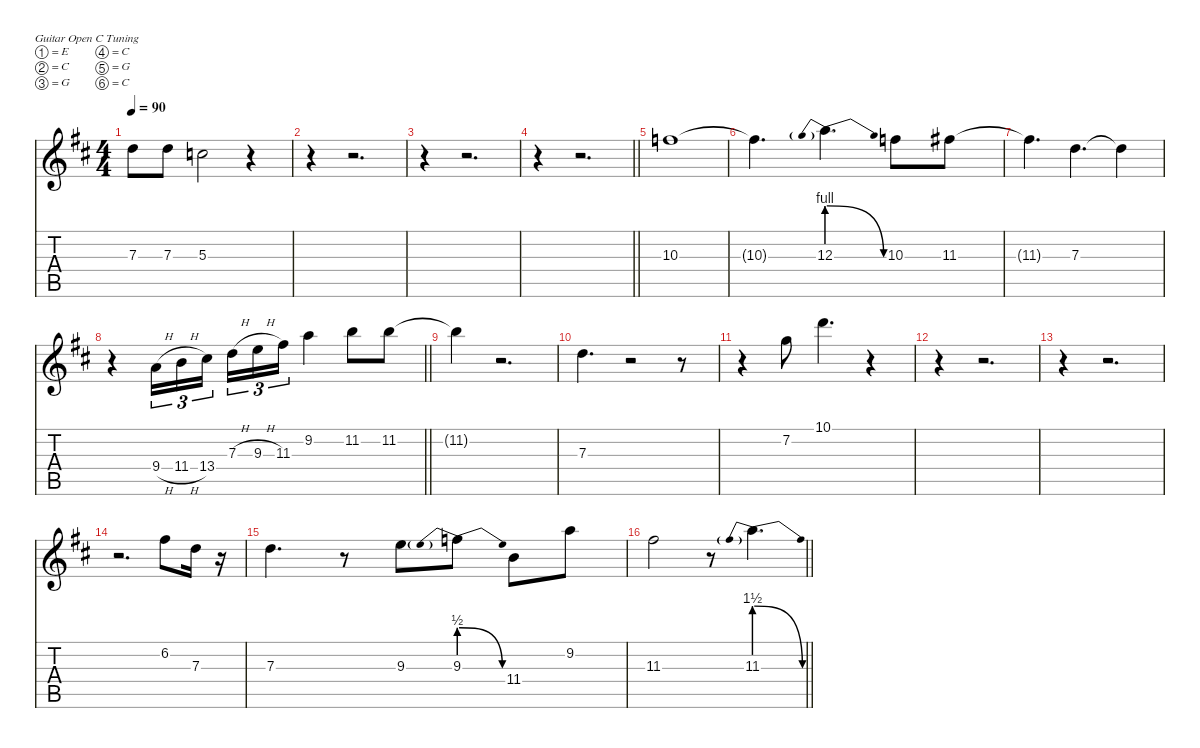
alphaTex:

\defaultSystemsLayout 4
\hideDynamics
\bracketExtendMode nobrackets
\singleTrackTrackNamePolicy hidden
\multiTrackTrackNamePolicy hidden
\otherSystemsTrackNameOrientation horizontal
\track ("Lead Guitar" "jz.guit.") {instrument electricguitarjazz}
\staff {score tabs}
\tuning (E4 C4 G3 C3 G2 C2)
\ts (4 4)
\tempo 90
\clef g2
\ks bminor
7.3{acc forcenatural}.8{dy f beam Down} 7.3{acc forcenatural}.8{beam Down} 5.3{acc forcenatural}.2{beam Down} r.4{beam Down} |
r.4{beam Down} r.2{d beam Down} |
r.4{beam Down} r.2{d beam Down} |
\barLineRight lightlight
r.4{beam Down} r.2{d beam Down} |
10.3{acc forcenatural}.1{beam Down} |
10.3{t acc forcenatural}.4{d beam Down} 12.3{be (prebendrelease 0 4 30 0)}.4{d dy fff beam Down} 10.3{acc forcenatural}.8{dy f beam Down} 11.3{acc #}.8 |
11.3{t acc #}.4{d} 7.3{acc forcenatural}.4{d beam Down} 7.3{t acc forcenatural}.4{beam Down} |
\barLineRight lightlight
r.4{beam Down} 9.4{h acc forcenatural}.16{tu (3 2) beam Down} 11.4{h acc forcenatural}.16{tu (3 2) beam Down} 13.4{acc #}.16{tu (3 2)} 7.3{h acc forcenatural}.16{tu (3 2) beam Down} 9.3{h acc forcenatural}.16{tu (3 2) beam Down} 11.3{acc #}.16{tu (3 2)} 9.2{acc forcenatural}.4{beam Down} 11.2{acc forcenatural}.8{dy mf beam Down} 11.2{acc forcenatural}.8{dy f beam Down} |
11.2{t acc forcenatural}.4{beam Down} r.2{d beam Down} |
7.3{acc forcenatural}.4{d dy mp beam Down} r.2{beam Down} r.8{beam Down} |
r.4{beam Down} 7.2{acc forcenatural}.8{beam Down} 10.1{acc forcenatural}.4{d beam Down} r.4{beam Down} |
r.4{beam Down} r.2{d beam Down} |
r.4{beam Down} r.2{d beam Down} |
r.2{d beam Down} 6.2{acc #}.8 7.3{acc forcenatural}.16{dy mf beam Down} r.16{beam Down} |
7.3{acc forcenatural}.4{d beam Down} r.8{beam Down} 9.3{acc forcenatural}.8{beam Down} 9.3{be (prebendrelease 0 2 30 0)}.8{beam Down} 11.4{acc forcenatural}.8{beam Down} 9.2{acc forcenatural}.8{dy mp beam Down} |
\barLineRight lightlight
11.3{acc #}.2{dy mf} r.8{beam Down} 11.3{be (prebendrelease 0 6 60 0)}.4{d}
